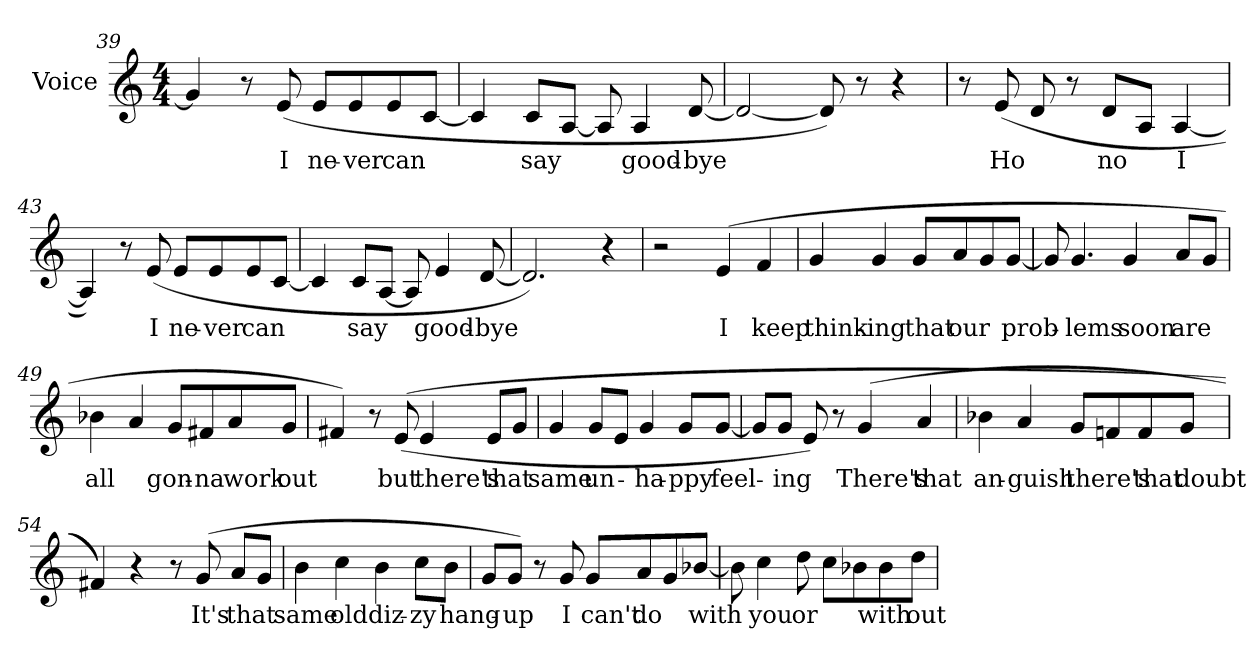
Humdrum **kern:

**kern	**text
*part1	*part1
*staff1	*staff1
*I"Voice	*
*I'Voice	*
*clefG2	*
*k[]	*
*C:	*
*M4/4	*
=39	=39
4gi/]	.
8r	.
!	!LO:LY:b:color=#000000
(8ei/	I
!	!LO:LY:b:color=#000000
8ei/L	ne-
!	!LO:LY:b:color=#000000
8ei/	-ver
!	!LO:LY:b:color=#000000
8ei/	can
[8ci/J	.
=40	=40
4ci/]	.
!	!LO:LY:b:color=#000000
8ci/L	say
[8Ai/J	.
8Ai/]	.
!	!LO:LY:b:color=#000000
4Ai/	good-
!	!LO:LY:b:color=#000000
[8di/	-bye
=41	=41
2di/_	.
8di/])	.
8r	.
4r	.
!!LO:PB:g=z
=42	=42
8r	.
!	!LO:LY:b:color=#000000
(8ei/	Ho
8di/	.
8r	.
!	!LO:LY:b:color=#000000
8di/L	no
8Ai/J	.
!	!LO:LY:b:color=#000000
[4Ai/	I
=43	=43
4Ai/])	.
8r	.
!	!LO:LY:b:color=#000000
(8ei/	I
!	!LO:LY:b:color=#000000
8ei/L	ne-
!	!LO:LY:b:color=#000000
8ei/	-ver
!	!LO:LY:b:color=#000000
8ei/	can
[8ci/J	.
=44	=44
4ci/]	.
!	!LO:LY:b:color=#000000
8ci/L	say
[8Ai/J	.
8Ai/]	.
!	!LO:LY:b:color=#000000
4ei/	good-
!	!LO:LY:b:color=#000000
[8di/	-bye
=45	=45
2.di/])	.
4r	.
=46	=46
2r	.
!	!LO:LY:b:color=#000000
(4ei/	I
!	!LO:LY:b:color=#000000
4fi/	keep
!!LO:LB:g=z
=47	=47
!	!LO:LY:b:color=#000000
4gi/	think-
!	!LO:LY:b:color=#000000
4gi/	-ing
!	!LO:LY:b:color=#000000
8gi/L	that
!	!LO:LY:b:color=#000000
8ai/	our
8gi/	.
!	!LO:LY:b:color=#000000
[8gi/J	prob-
=48	=48
8gi/]	.
!	!LO:LY:b:color=#000000
4.gi/	-lems
!	!LO:LY:b:color=#000000
4gi/	soon
!	!LO:LY:b:color=#000000
8ai/L	are
8gi/J	.
=49	=49
!	!LO:LY:b:color=#000000
4b-Xi\	all
4ai/	.
!	!LO:LY:b:color=#000000
8gi/L	gon-
!	!LO:LY:b:color=#000000
8f#Xi/	-na
!	!LO:LY:b:color=#000000
8ai/	work
!	!LO:LY:b:color=#000000
8gi/J	out
=50	=50
4f#Xi/)	.
8r	.
!	!LO:LY:b:color=#000000
((8ei/	but
!	!LO:LY:b:color=#000000
4ei/	there's
!	!LO:LY:b:color=#000000
8ei/L	that
8gi/J	.
!!LO:LB:g=z
=51	=51
!	!LO:LY:b:color=#000000
4gi/	same
!	!LO:LY:b:color=#000000
8gi/L	un-
8ei/J	.
!	!LO:LY:b:color=#000000
4gi/	-ha-
!	!LO:LY:b:color=#000000
8gi/L	-ppy
!	!LO:LY:b:color=#000000
[8gi/J	feel-
=52	=52
8gi/L]	.
!	!LO:LY:b:color=#000000
8gi/J	-ing
8ei/)	.
8r	.
!	!LO:LY:b:color=#000000
(4gi/	There's
!	!LO:LY:b:color=#000000
4ai/	that
=53	=53
!	!LO:LY:b:color=#000000
4b-Xi\	an-
!	!LO:LY:b:color=#000000
4ai/	-guish
!	!LO:LY:b:color=#000000
8gi/L	there's
8fni/	.
!	!LO:LY:b:color=#000000
8fi/	that
!	!LO:LY:b:color=#000000
8gi/J	doubt
=54	=54
4f#Xi/))	.
4r	.
8r	.
!	!LO:LY:b:color=#000000
(8gi/	It's
!	!LO:LY:b:color=#000000
8ai/L	that
8gi/J	.
!!LO:LB:g=z
=55	=55
!	!LO:LY:b:color=#000000
4bi\	same
!	!LO:LY:b:color=#000000
4cci\	old
!	!LO:LY:b:color=#000000
4bi\	diz-
!	!LO:LY:b:color=#000000
8cci\L	-zy
!	!LO:LY:b:color=#000000
8bi\J	hang-
=56	=56
8gi/L	.
!	!LO:LY:b:color=#000000
8gi/J)	-up
8r	.
!	!LO:LY:b:color=#000000
8gi/	I
!	!LO:LY:b:color=#000000
8gi/L	can't
!	!LO:LY:b:color=#000000
8ai/	do
8gi/	.
!	!LO:LY:b:color=#000000
[8b-Xi/J	with
=57	=57
8b-i\]	.
!	!LO:LY:b:color=#000000
4cci\	you
!	!LO:LY:b:color=#000000
8ddi\	or
8cci\L	.
8b-Xi\	.
!	!LO:LY:b:color=#000000
8b-i\	with
!	!LO:LY:b:color=#000000
8ddi\J	out
=	=
*-	*-
